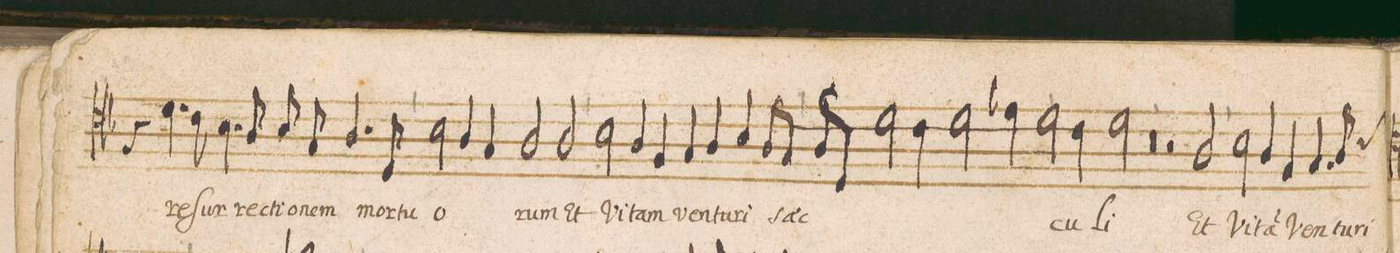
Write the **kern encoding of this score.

**kern	**text
*I"ALTVS	*
*clefC4	*
*k[b-]	*
*met(C|)	*
*M2/1	*
=164-	=164-
4r	.
4.d\	re-
8c\	-ſur-
4.B-y\	-re-
8A/	-cti-
8B-/	-o-
8G/	-nem
4.A/	mor-
8D/	-tu-
=165-	=165-
2B-\	-o-
4A/	.
4G/	.
2A/	-rum
2A/	Et
=166-	=166-
2B-\	Vi-
4A/	-tam
4F/	ven-
4G/	-tu-
4A/	-ri
4B-/	sae-
8A/L	.
8G/J	.
=167-	=167-
8A/L	.
8D/J	.
2d\	.
4c\	.
2d\	.
4e-X\	.
2d\	.
=168-	=168-
4c\	-cu-
2d\	-li
0r	.
=169-	=169-
2r	.
2A/	Et
=170-	=170-
2B-\	Vi-
4A/	-ta(m)
4F/	Ven-
4.G/	-tu-
8A/	-ri
*-	*-
